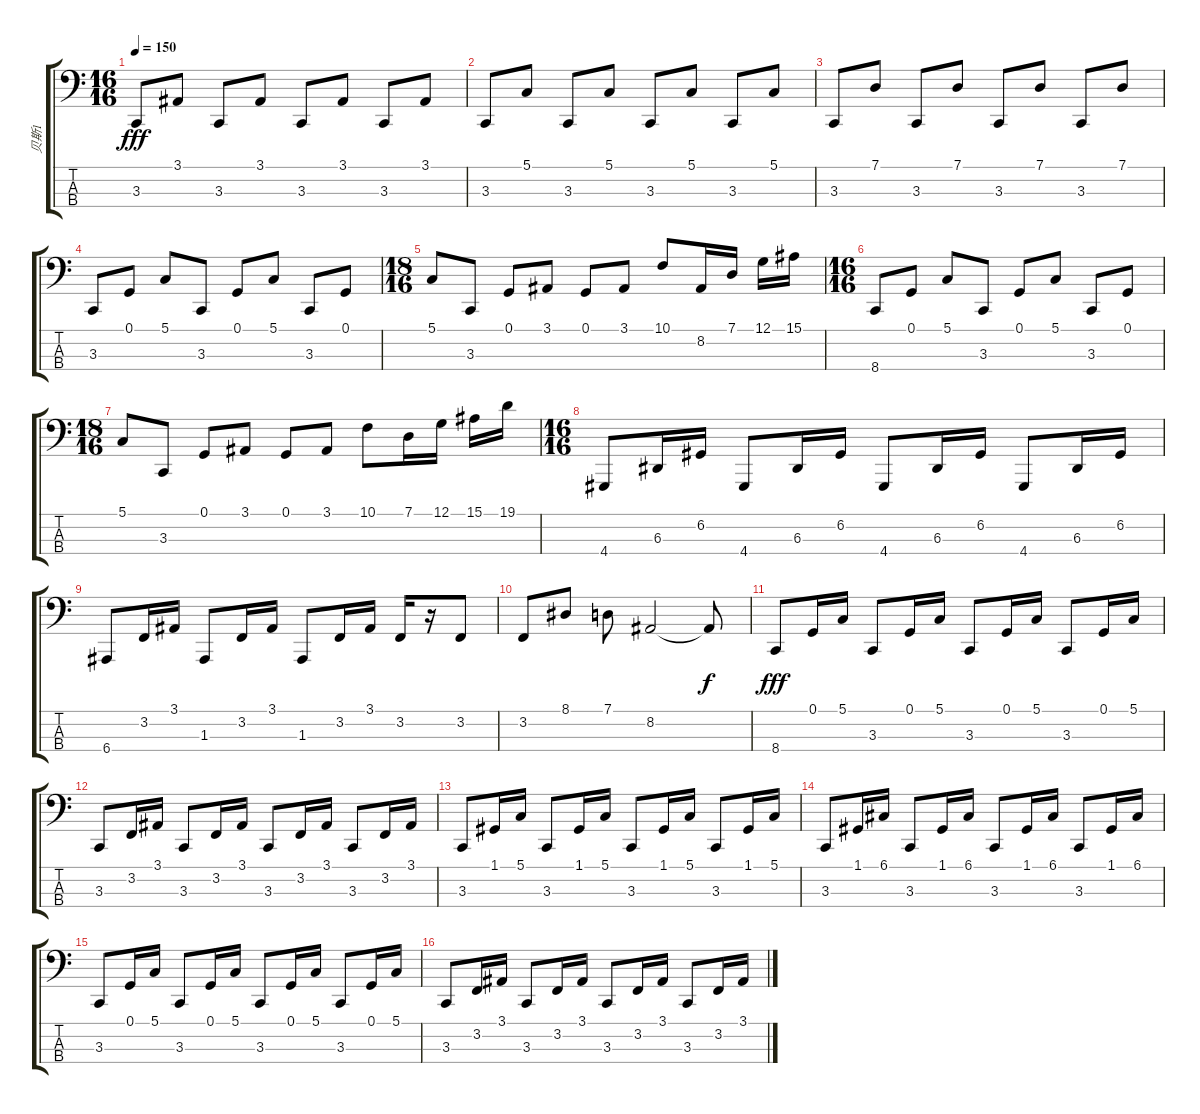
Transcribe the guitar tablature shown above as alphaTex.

\track ("贝斯1" "贝斯1") {instrument harpsichord}
\staff {score tabs}
\tuning (G2 D2 A1 E1) {hide}
\ts (16 16)
\tempo 150
\clef f4
\ks c
3.3.8{dy fff} 3.1.8 3.3.8 3.1.8 3.3.8 3.1.8 3.3.8 3.1.8 |
3.3.8 5.1.8 3.3.8 5.1.8 3.3.8 5.1.8 3.3.8 5.1.8 |
3.3.8 7.1.8 3.3.8 7.1.8 3.3.8 7.1.8 3.3.8 7.1.8 |
3.3.8 0.1.8 5.1.8 3.3.8 0.1.8 5.1.8 3.3.8 0.1.8 |
\ts (18 16)
5.1.8 3.3.8 0.1.8 3.1.8 0.1.8 3.1.8 10.1.8 8.2.16 7.1.16 12.1.16 15.1.16 |
\ts (16 16)
8.4.8 0.1.8 5.1.8 3.3.8 0.1.8 5.1.8 3.3.8 0.1.8 |
\ts (18 16)
5.1.8 3.3.8 0.1.8 3.1.8 0.1.8 3.1.8 10.1.8 7.1.16 12.1.16 15.1.16 19.1.16 |
\ts (16 16)
4.4.8 6.3.16 6.2.16 4.4.8 6.3.16 6.2.16 4.4.8 6.3.16 6.2.16 4.4.8 6.3.16 6.2.16 |
6.4.8 3.2.16 3.1.16 1.3.8 3.2.16 3.1.16 1.3.8 3.2.16 3.1.16 3.2.16 r.16 3.2.8 |
3.2.8 8.1.8 7.1.8 8.2.2 8.2{t}.8{dy f} |
8.4.8{dy fff} 0.1.16 5.1.16 3.3.8 0.1.16 5.1.16 3.3.8 0.1.16 5.1.16 3.3.8 0.1.16 5.1.16 |
3.3.8 3.2.16 3.1.16 3.3.8 3.2.16 3.1.16 3.3.8 3.2.16 3.1.16 3.3.8 3.2.16 3.1.16 |
3.3.8 1.1.16 5.1.16 3.3.8 1.1.16 5.1.16 3.3.8 1.1.16 5.1.16 3.3.8 1.1.16 5.1.16 |
3.3.8 1.1.16 6.1.16 3.3.8 1.1.16 6.1.16 3.3.8 1.1.16 6.1.16 3.3.8 1.1.16 6.1.16 |
3.3.8 0.1.16 5.1.16 3.3.8 0.1.16 5.1.16 3.3.8 0.1.16 5.1.16 3.3.8 0.1.16 5.1.16 |
3.3.8 3.2.16 3.1.16 3.3.8 3.2.16 3.1.16 3.3.8 3.2.16 3.1.16 3.3.8 3.2.16 3.1.16
